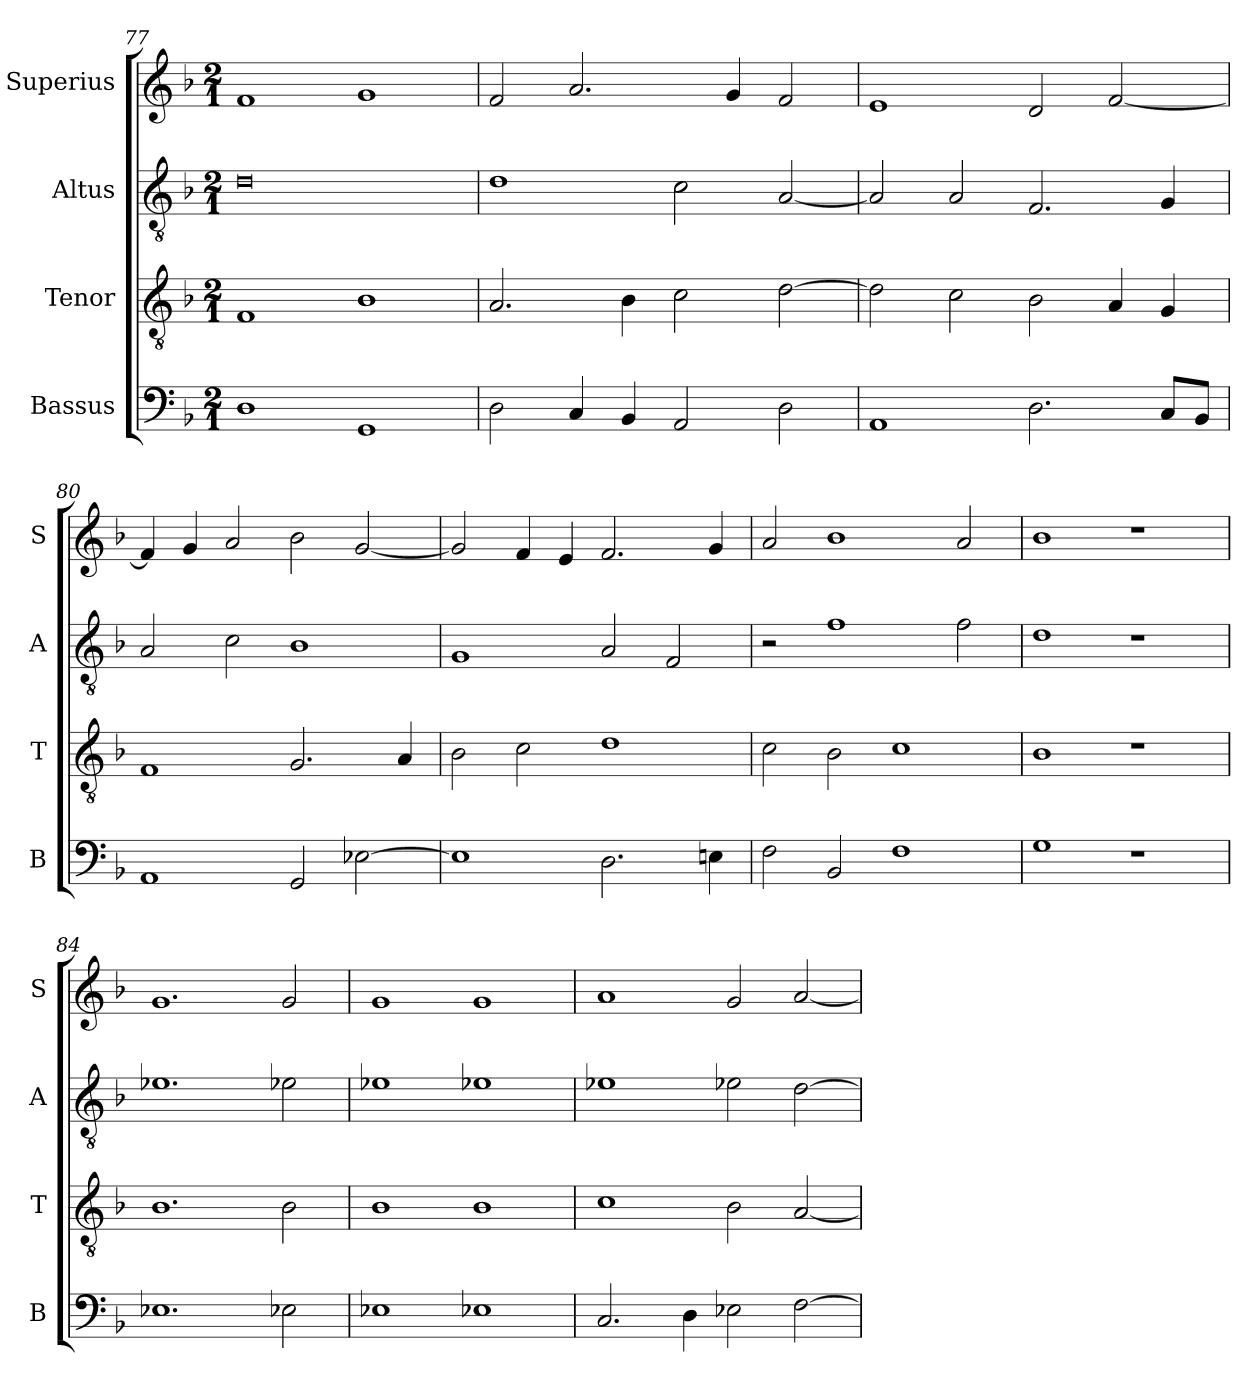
**kern	**kern	**kern	**kern
*part4	*part3	*part2	*part1
*staff4	*staff3	*staff2	*staff1
*I"Bassus	*I"Tenor	*I"Altus	*I"Superius
*I'B	*I'T	*I'A	*I'S
*clefF4	*clefGv2	*clefGv2	*clefG2
*k[b-]	*k[b-]	*k[b-]	*k[b-]
*M2/1	*M2/1	*M2/1	*M2/1
=77	=77	=77	=77
1D	1F	0d	1f
1GG	1B-	.	1g
=78	=78	=78	=78
2D\	2.A/	1d	2f/
4C/	.	.	2.a/
4BB-/	4B-\	.	.
2AA/	2c\	2c\	.
.	.	.	4g/
2D\	[2d\	[2A/	2f/
=79	=79	=79	=79
1AA	2d\]	2A/]	1e
.	2c\	2A/	.
2.D\	2B-\	2.F/	2d/
.	4A/	.	[2f/
8C/L	4G/	4G/	.
8BB-/J	.	.	.
=80	=80	=80	=80
1AA	1F	2A/	4f/]
.	.	.	4g/
.	.	2c\	2a/
2GG/	2.G/	1B-	2b-\
[2E-X\	.	.	[2g/
.	4A/	.	.
=81	=81	=81	=81
1E-]	2B-\	1G	2g/]
.	2c\	.	4f/
.	.	.	4e/
2.D\	1d	2A/	2.f/
.	.	2F/	.
4En\	.	.	4g/
=82	=82	=82	=82
2F\	2c\	2r	2a/
2BB-/	2B-\	1f	1b-
1F	1c	.	.
.	.	2f\	2a/
=83	=83	=83	=83
1G	1B-	1d	1b-
1r	1r	1r	1r
=84	=84	=84	=84
1.E-X	1.B-	1.e-X	1.g
2E-X\	2B-\	2e-X\	2g/
=85	=85	=85	=85
1E-X	1B-	1e-X	1g
1E-X	1B-	1e-X	1g
=86	=86	=86	=86
2.C/	1c	1e-X	1a
4D\	.	.	.
2E-X\	2B-\	2e-X\	2g/
[2F\	[2A/	[2d\	[2a/
=	=	=	=
*-	*-	*-	*-
